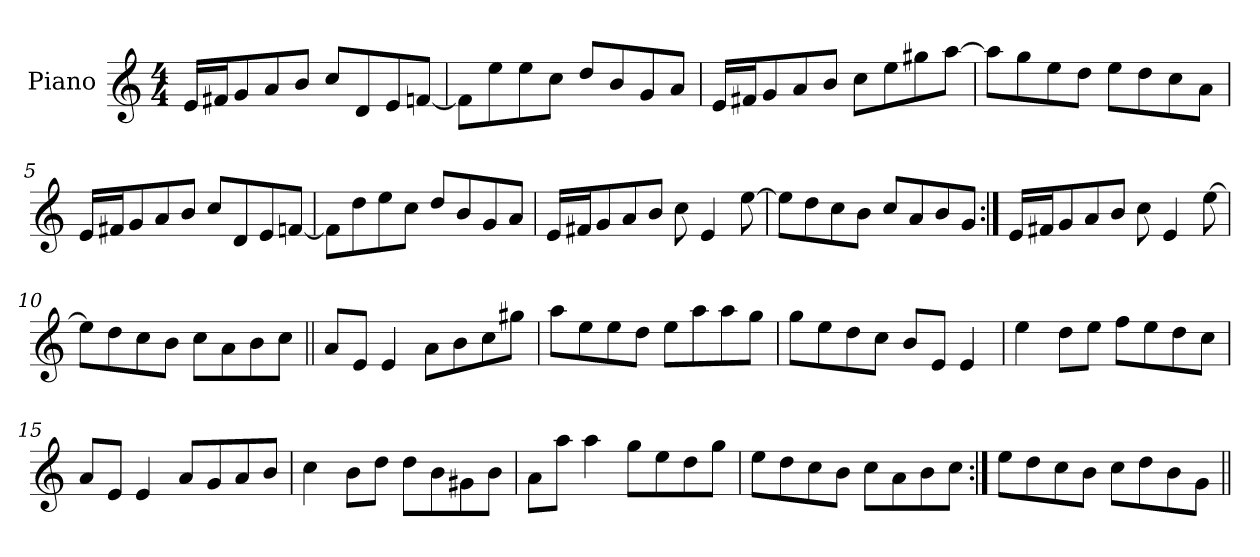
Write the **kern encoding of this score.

**kern
*part1
*staff1
*I"Piano
*I'Pno
*clefG2
*k[]
*M4/4
=1
16e/LL
16f#X/J
8g/
8a/
8b/J
8cc/L
8d/
8e/
[8fn/J
=2
8f\L]
8ee\
8ee\
8cc\J
8dd/L
8b/
8g/
8a/J
=3
16e/LL
16f#X/J
8g/
8a/
8b/J
8cc\L
8ee\
8gg#X\
[8aa\J
!!LO:LB:g=z
=4
8aa\L]
8gg\
8ee\
8dd\J
8ee\L
8dd\
8cc\
8a\J
=5
16e/LL
16f#X/J
8g/
8a/
8b/J
8cc/L
8d/
8e/
[8fn/J
=6
8f\L]
8dd\
8ee\
8cc\J
8dd/L
8b/
8g/
8a/J
=7
16e/LL
16f#X/J
8g/
8a/
8b/J
8cc\
4e/
[8ee\
!!LO:LB:g=z
=8
8ee\L]
8dd\
8cc\
8b\J
8cc/L
8a/
8b/
8g/J
=9:|!
16e/LL
16f#X/J
8g/
8a/
8b/J
8cc\
4e/
[8ee\
=10
8ee\L]
8dd\
8cc\
8b\J
8cc\L
8a\
8b\
8cc\J
=11||
8a/L
8e/J
4e/
8a\L
8b\
8cc\
8gg#X\J
!!LO:LB:g=z
=12
8aa\L
8ee\
8ee\
8dd\J
8ee\L
8aa\
8aa\
8gg\J
=13
8gg\L
8ee\
8dd\
8cc\J
8b/L
8e/J
4e/
=14
4ee\
8dd\L
8ee\J
8ff\L
8ee\
8dd\
8cc\J
=15
8a/L
8e/J
4e/
8a/L
8g/
8a/
8b/J
=16
4cc\
8b\L
8dd\J
8dd\L
8b\
8g#X\
8b\J
!!LO:LB:g=z
=17
8a\L
8aa\J
4aa\
8gg\L
8ee\
8dd\
8gg\J
=18
8ee\L
8dd\
8cc\
8b\J
8cc\L
8a\
8b\
8cc\J
=19:|!
8ee\L
8dd\
8cc\
8b\J
8cc\L
8dd\
8b\
8g\J
=||
*-
